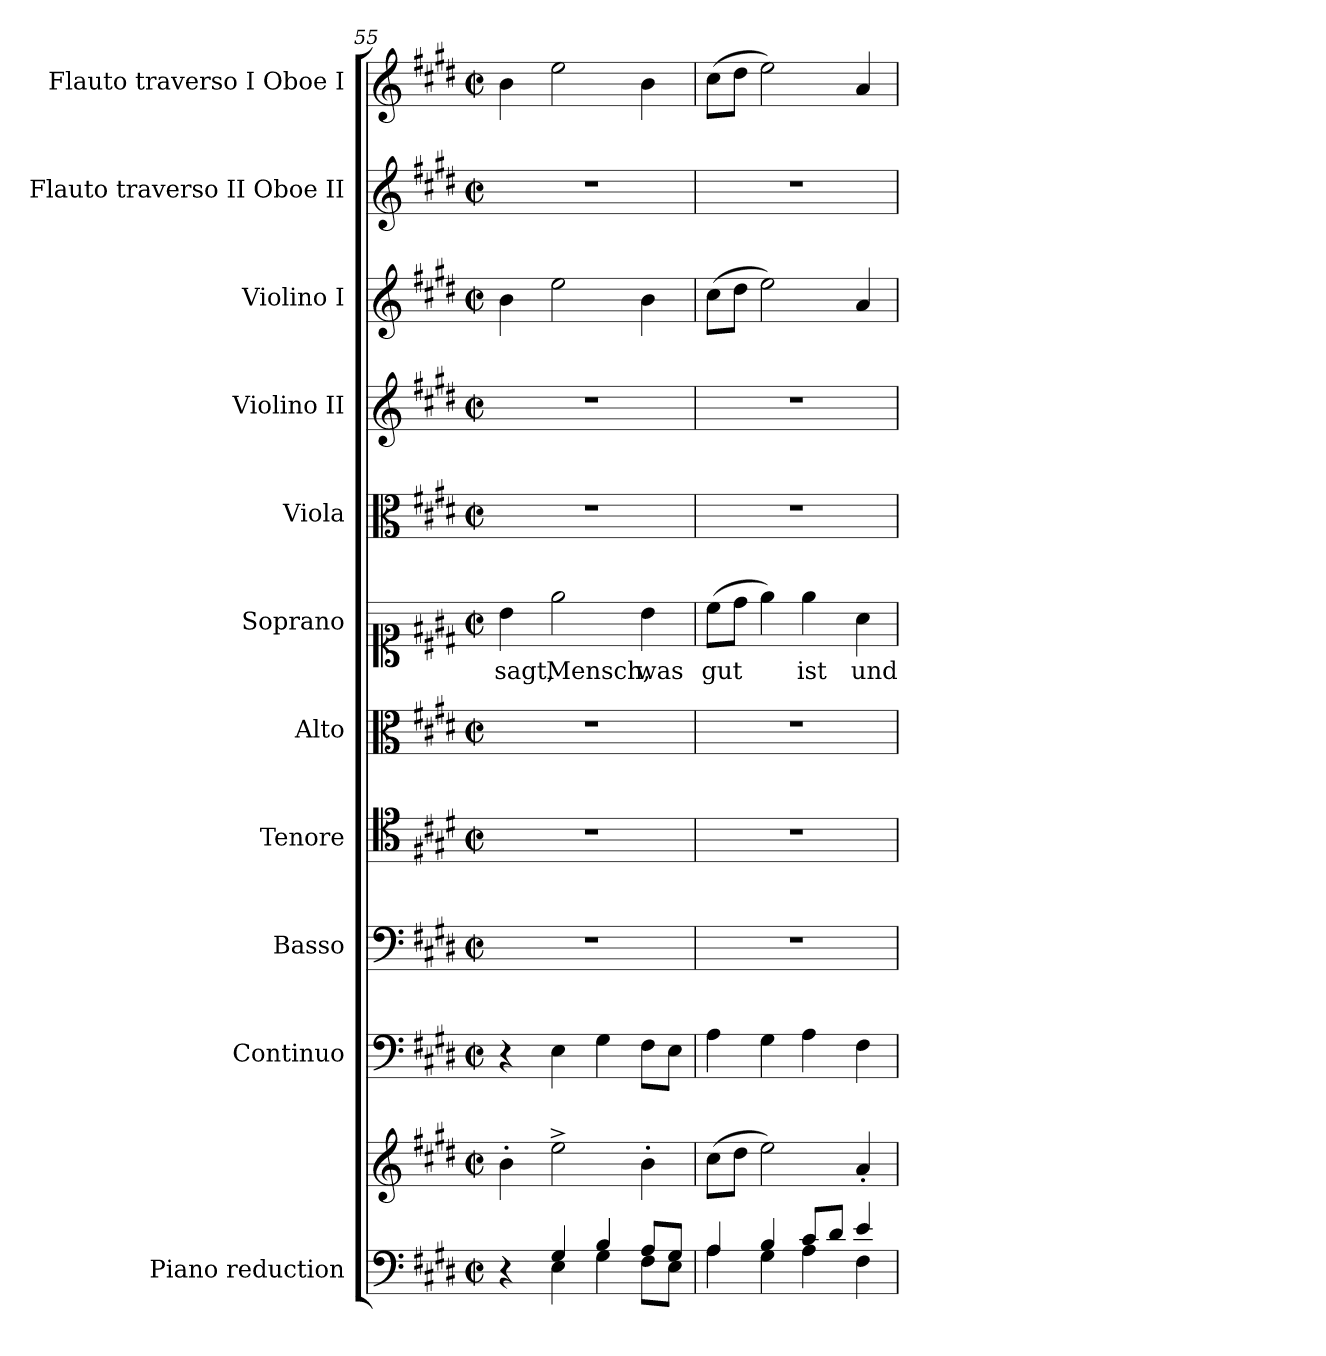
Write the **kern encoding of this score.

**kern	**kern	**kern	**kern	**kern	**kern	**kern	**text	**kern	**kern	**kern	**kern	**kern
*part11	*part11	*part10	*part9	*part8	*part7	*part6	*part6	*part5	*part4	*part3	*part2	*part1
*staff12	*staff11	*staff10	*staff9	*staff8	*staff7	*staff6	*staff6	*staff5	*staff4	*staff3	*staff2	*staff1
*I"Piano reduction	*	*I"Continuo	*I"Basso	*I"Tenore	*I"Alto	*I"Soprano	*	*I"Viola	*I"Violino II	*I"Violino I	*I"Flauto traverso II Oboe II	*I"Flauto traverso I Oboe I
*I'Pno	*	*	*	*	*	*	*	*	*	*	*I'Ob	*I'Ob
!!LO:PB:g=z
*clefF4	*clefG2	*clefF4	*clefF4	*clefC4	*clefC3	*clefC1	*	*clefC3	*clefG2	*clefG2	*clefG2	*clefG2
*k[f#c#g#d#]	*k[f#c#g#d#]	*k[f#c#g#d#]	*k[f#c#g#d#]	*k[f#c#g#d#]	*k[f#c#g#d#]	*k[f#c#g#d#]	*	*k[f#c#g#d#]	*k[f#c#g#d#]	*k[f#c#g#d#]	*k[f#c#g#d#]	*k[f#c#g#d#]
*M2/2	*M2/2	*M2/2	*M2/2	*M2/2	*M2/2	*M2/2	*	*M2/2	*M2/2	*M2/2	*M2/2	*M2/2
*met(c|)	*met(c|)	*met(c|)	*met(c|)	*met(c|)	*met(c|)	*met(c|)	*	*met(c|)	*met(c|)	*met(c|)	*met(c|)	*met(c|)
=55	=55	=55	=55	=55	=55	=55	=55	=55	=55	=55	=55	=55
*^	*	*	*	*	*	*	*	*	*	*	*	*
!	!	!	!	!	!	!	!	!LO:LY:b	!	!	!	!	!
4r	4ryy	4b'\	4r	1r	1r	1r	4b\	sagt,	1r	1r	4b\	1r	4b\
!	!	!	!	!	!	!	!	!LO:LY:b	!	!	!	!	!
4G#/	4E\	2ee^\	4E\	.	.	.	2ee\	Mensch,	.	.	2ee\	.	2ee\
4B/	4G#\	.	4G#\	.	.	.	.	.	.	.	.	.	.
!	!	!	!	!	!	!	!	!LO:LY:b	!	!	!	!	!
8A/L	8F#\L	4b'\	8F#\L	.	.	.	4b\	was	.	.	4b\	.	4b\
8G#/J	8E\J	.	8E\J	.	.	.	.	.	.	.	.	.	.
=56	=56	=56	=56	=56	=56	=56	=56	=56	=56	=56	=56	=56	=56
!	!	!	!	!	!	!	!	!LO:LY:b	!	!	!	!	!
4A/	4A\	(>8cc#\L	4A\	1r	1r	1r	(>8cc#\L	gut	1r	1r	(>8cc#\L	1r	(>8cc#\L
.	.	8dd#\J	.	.	.	.	8dd#\J	.	.	.	8dd#\J	.	8dd#\J
4B/	4G#\	2ee\)	4G#\	.	.	.	4ee\)	.	.	.	2ee\)	.	2ee\)
!	!	!	!	!	!	!	!	!LO:LY:b	!	!	!	!	!
8c#/L	4A\	.	4A\	.	.	.	4ee\	ist	.	.	.	.	.
8d#/J	.	.	.	.	.	.	.	.	.	.	.	.	.
!	!	!	!	!	!	!	!	!LO:LY:b	!	!	!	!	!
4e/	4F#\	4a'/	4F#\	.	.	.	4a\	und	.	.	4a/	.	4a/
*v	*v	*	*	*	*	*	*	*	*	*	*	*	*
=	=	=	=	=	=	=	=	=	=	=	=	=
*-	*-	*-	*-	*-	*-	*-	*-	*-	*-	*-	*-	*-
